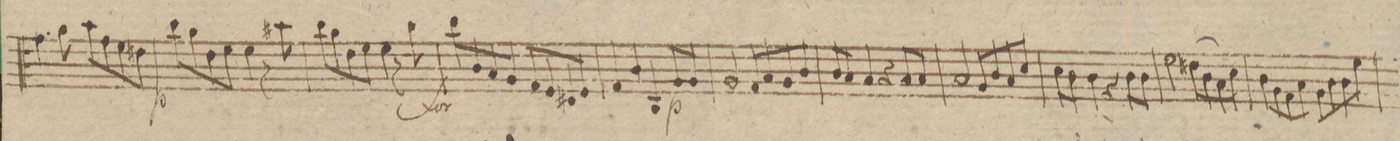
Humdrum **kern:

**kern	**dynam
*I"Violino 1mo	*
*clefG2	*
*k[f#c#g#]	*
*met(c)	*
*M4/4	*
4.ff#\	.
8gg#\	.
8aa\L	.
8ff#\	.
8ee\	.
8dd#X\J	.
=95	=95
8bb\L	p
8gg#\	.
8dd\	.
8ee\J	.
4ee\	.
8r	.
8aa#X\	.
=96	=96
8bb\L	.
8gg#\	.
8dd\	.
8ee\J	.
4ee\	.
8r	.
8gg#\	.
=97	=97
8bb\L	f
8b/	.
8a/	.
8g#/J	.
8f#/L	.
8e/	.
8d#X/	.
8e/J	.
=98	=98
4f#/	.
4b/	.
4B/	.
*Xtremolo	*
8g#/L	p
8g#/J	.
=99	=99
2g#/	.
8f#/L	.
8a/	.
8g#/	.
8b/J	.
=100	=100
8b/L	.
8a/J	.
4a/	.
4r	.
8a/L	.
8a/J	.
=101	=101
2a/	.
8g#/L	.
8b/	.
8a/	.
8cc#/J	.
=102	=102
8cc#\L	.
8b\J	.
4b\	.
4r	.
8b\L	.
8b\J	.
=103	=103
2ee\	.
(8dd#X\L	.
8b\	.
8a\)	.
8cc#\J	.
=104	=104
8b\L	.
8g#\	.
8f#\	.
8a\J	.
8g#\L	.
8b\	.
8b\	.
8ee\J	.
=105	=105
*-	*-
